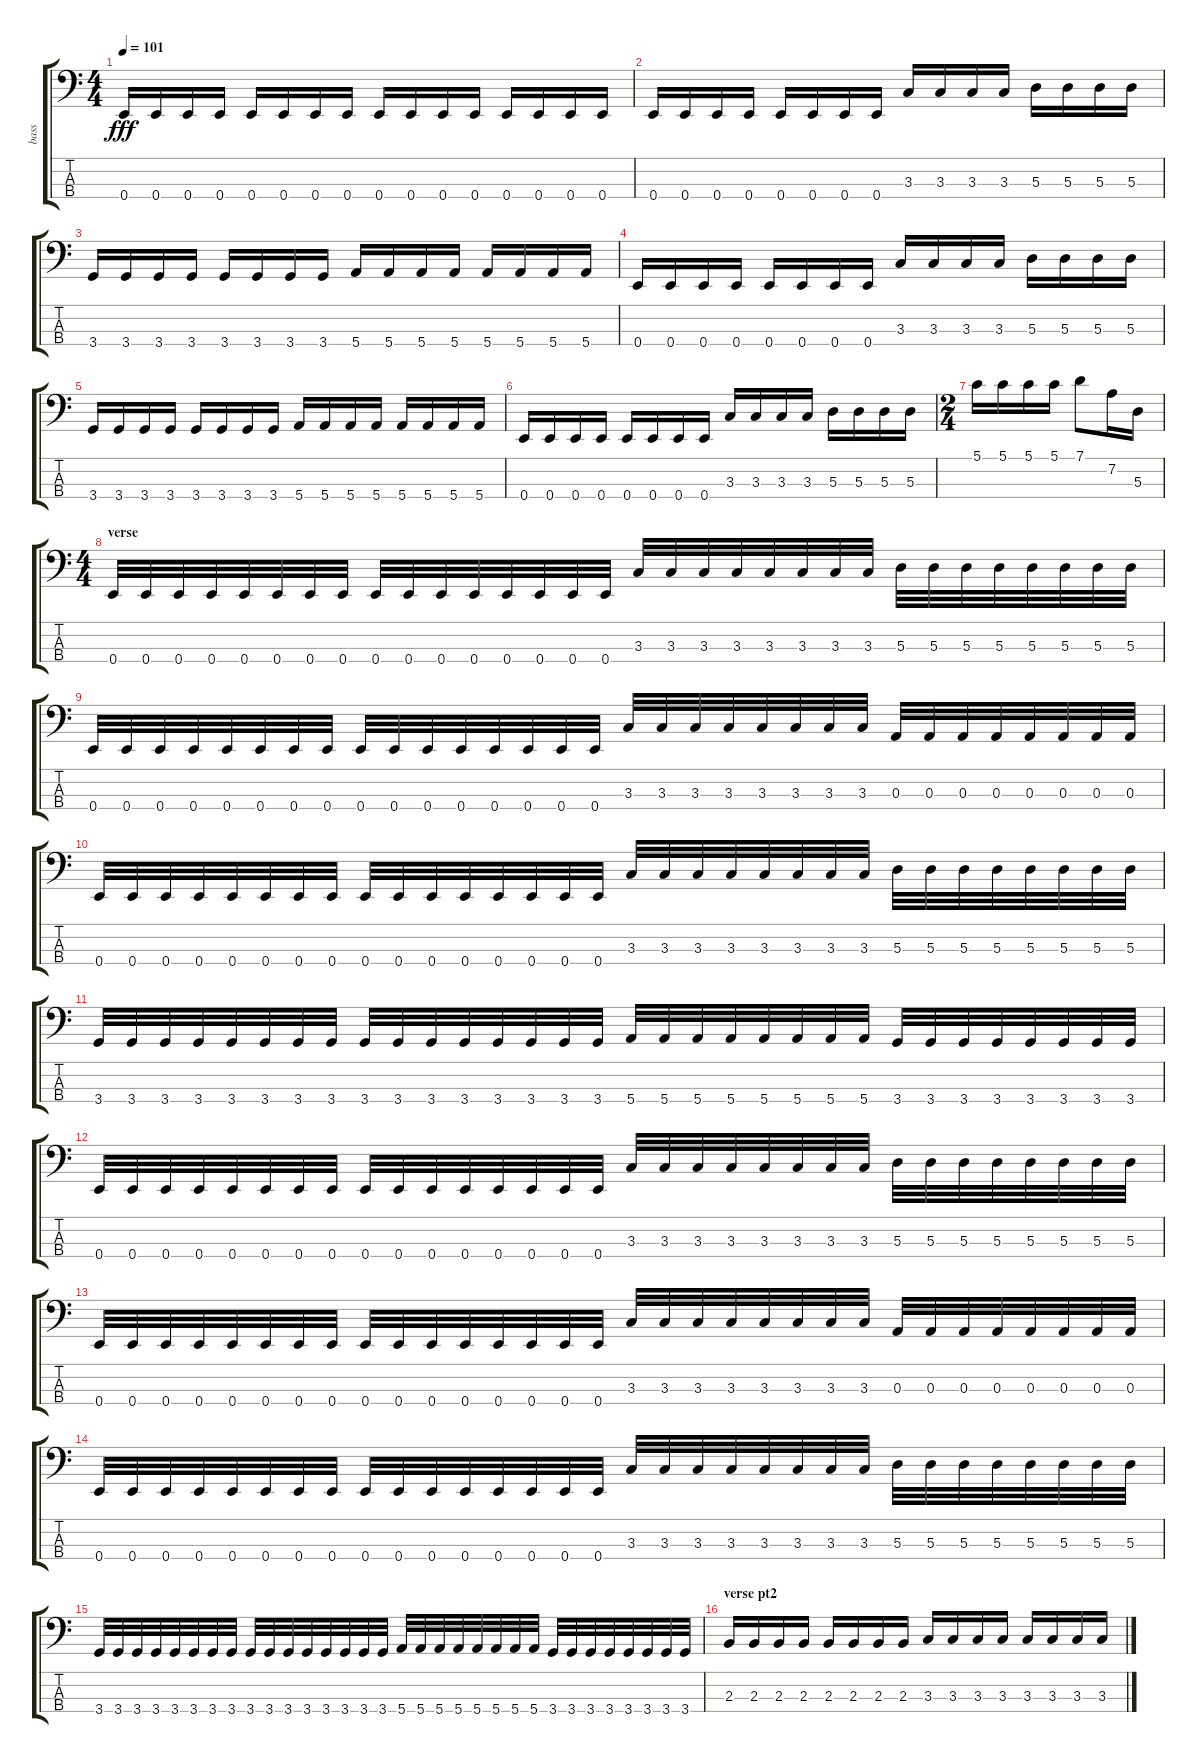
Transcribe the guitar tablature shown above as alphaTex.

\track ("bass" "bass") {instrument electricbassfinger}
\staff {score tabs}
\tuning (G2 D2 A1 E1) {hide}
\ts (4 4)
\tempo 101
\clef f4
\ks c
0.4.16{dy fff} 0.4.16 0.4.16 0.4.16 0.4.16 0.4.16 0.4.16 0.4.16 0.4.16 0.4.16 0.4.16 0.4.16 0.4.16 0.4.16 0.4.16 0.4.16 |
0.4.16 0.4.16 0.4.16 0.4.16 0.4.16 0.4.16 0.4.16 0.4.16 3.3.16 3.3.16 3.3.16 3.3.16 5.3.16 5.3.16 5.3.16 5.3.16 |
3.4.16 3.4.16 3.4.16 3.4.16 3.4.16 3.4.16 3.4.16 3.4.16 5.4.16 5.4.16 5.4.16 5.4.16 5.4.16 5.4.16 5.4.16 5.4.16 |
0.4.16 0.4.16 0.4.16 0.4.16 0.4.16 0.4.16 0.4.16 0.4.16 3.3.16 3.3.16 3.3.16 3.3.16 5.3.16 5.3.16 5.3.16 5.3.16 |
3.4.16 3.4.16 3.4.16 3.4.16 3.4.16 3.4.16 3.4.16 3.4.16 5.4.16 5.4.16 5.4.16 5.4.16 5.4.16 5.4.16 5.4.16 5.4.16 |
0.4.16 0.4.16 0.4.16 0.4.16 0.4.16 0.4.16 0.4.16 0.4.16 3.3.16 3.3.16 3.3.16 3.3.16 5.3.16 5.3.16 5.3.16 5.3.16 |
\ts (2 4)
5.1.16 5.1.16 5.1.16 5.1.16 7.1.8 7.2.16 5.3.16 |
\ts (4 4)
\section ("" "verse")
0.4.32 0.4.32 0.4.32 0.4.32 0.4.32 0.4.32 0.4.32 0.4.32 0.4.32 0.4.32 0.4.32 0.4.32 0.4.32 0.4.32 0.4.32 0.4.32 3.3.32 3.3.32 3.3.32 3.3.32 3.3.32 3.3.32 3.3.32 3.3.32 5.3.32 5.3.32 5.3.32 5.3.32 5.3.32 5.3.32 5.3.32 5.3.32 |
0.4.32 0.4.32 0.4.32 0.4.32 0.4.32 0.4.32 0.4.32 0.4.32 0.4.32 0.4.32 0.4.32 0.4.32 0.4.32 0.4.32 0.4.32 0.4.32 3.3.32 3.3.32 3.3.32 3.3.32 3.3.32 3.3.32 3.3.32 3.3.32 0.3.32 0.3.32 0.3.32 0.3.32 0.3.32 0.3.32 0.3.32 0.3.32 |
0.4.32 0.4.32 0.4.32 0.4.32 0.4.32 0.4.32 0.4.32 0.4.32 0.4.32 0.4.32 0.4.32 0.4.32 0.4.32 0.4.32 0.4.32 0.4.32 3.3.32 3.3.32 3.3.32 3.3.32 3.3.32 3.3.32 3.3.32 3.3.32 5.3.32 5.3.32 5.3.32 5.3.32 5.3.32 5.3.32 5.3.32 5.3.32 |
3.4.32 3.4.32 3.4.32 3.4.32 3.4.32 3.4.32 3.4.32 3.4.32 3.4.32 3.4.32 3.4.32 3.4.32 3.4.32 3.4.32 3.4.32 3.4.32 5.4.32 5.4.32 5.4.32 5.4.32 5.4.32 5.4.32 5.4.32 5.4.32 3.4.32 3.4.32 3.4.32 3.4.32 3.4.32 3.4.32 3.4.32 3.4.32 |
0.4.32 0.4.32 0.4.32 0.4.32 0.4.32 0.4.32 0.4.32 0.4.32 0.4.32 0.4.32 0.4.32 0.4.32 0.4.32 0.4.32 0.4.32 0.4.32 3.3.32 3.3.32 3.3.32 3.3.32 3.3.32 3.3.32 3.3.32 3.3.32 5.3.32 5.3.32 5.3.32 5.3.32 5.3.32 5.3.32 5.3.32 5.3.32 |
0.4.32 0.4.32 0.4.32 0.4.32 0.4.32 0.4.32 0.4.32 0.4.32 0.4.32 0.4.32 0.4.32 0.4.32 0.4.32 0.4.32 0.4.32 0.4.32 3.3.32 3.3.32 3.3.32 3.3.32 3.3.32 3.3.32 3.3.32 3.3.32 0.3.32 0.3.32 0.3.32 0.3.32 0.3.32 0.3.32 0.3.32 0.3.32 |
0.4.32 0.4.32 0.4.32 0.4.32 0.4.32 0.4.32 0.4.32 0.4.32 0.4.32 0.4.32 0.4.32 0.4.32 0.4.32 0.4.32 0.4.32 0.4.32 3.3.32 3.3.32 3.3.32 3.3.32 3.3.32 3.3.32 3.3.32 3.3.32 5.3.32 5.3.32 5.3.32 5.3.32 5.3.32 5.3.32 5.3.32 5.3.32 |
3.4.32 3.4.32 3.4.32 3.4.32 3.4.32 3.4.32 3.4.32 3.4.32 3.4.32 3.4.32 3.4.32 3.4.32 3.4.32 3.4.32 3.4.32 3.4.32 5.4.32 5.4.32 5.4.32 5.4.32 5.4.32 5.4.32 5.4.32 5.4.32 3.4.32 3.4.32 3.4.32 3.4.32 3.4.32 3.4.32 3.4.32 3.4.32 |
\section ("" "verse pt2")
2.3.16 2.3.16 2.3.16 2.3.16 2.3.16 2.3.16 2.3.16 2.3.16 3.3.16 3.3.16 3.3.16 3.3.16 3.3.16 3.3.16 3.3.16 3.3.16
